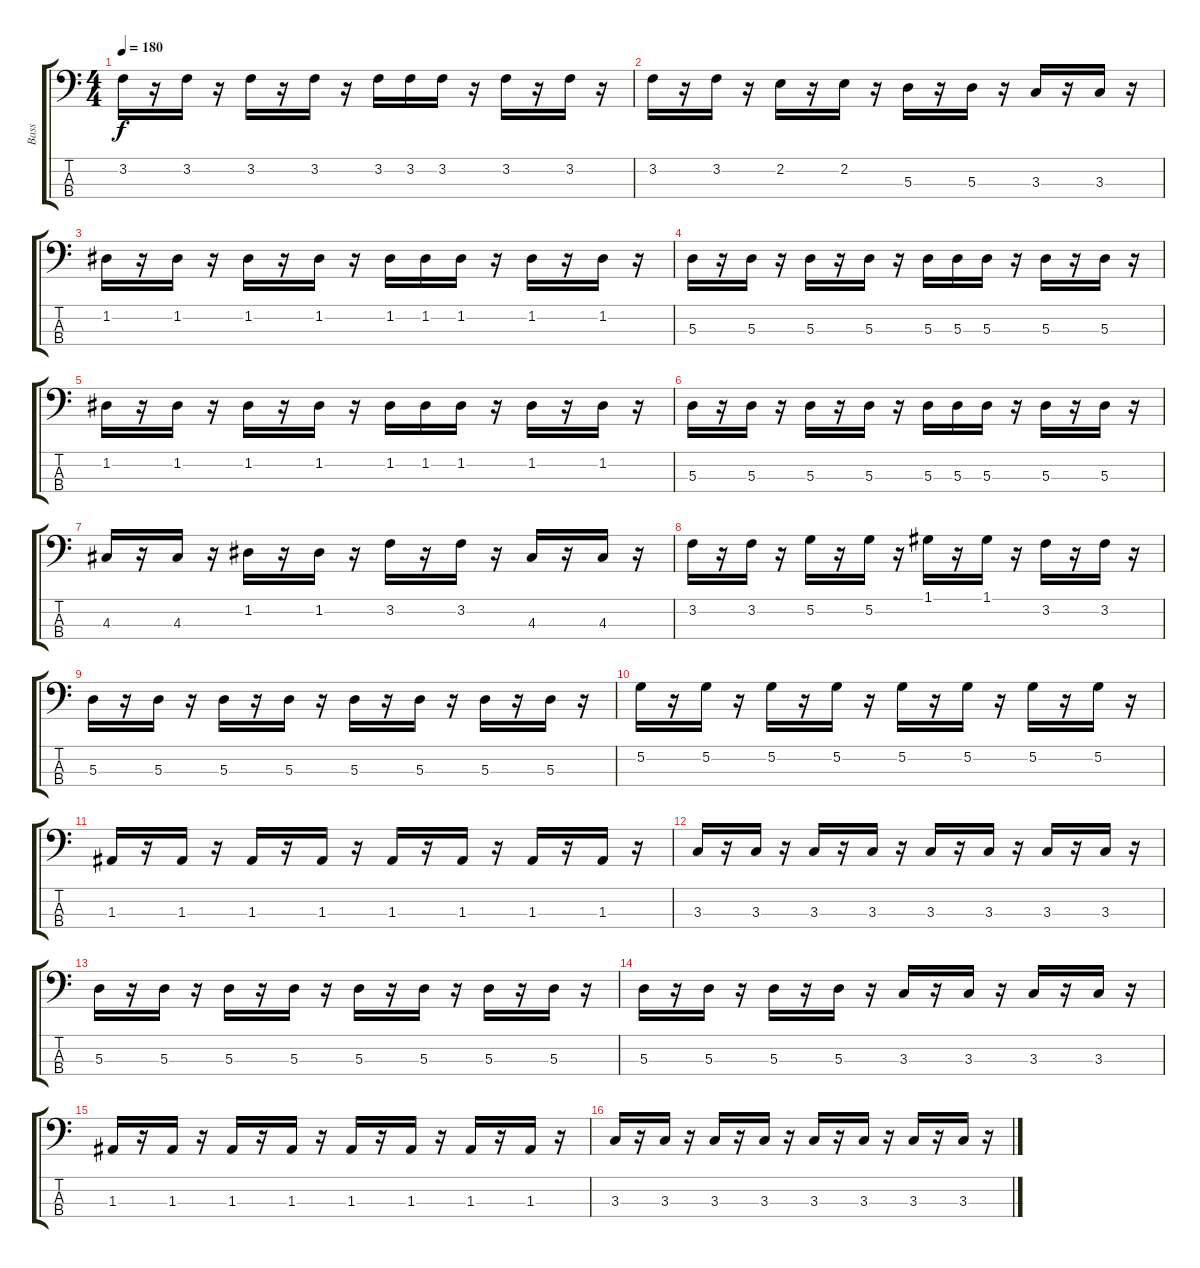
\track ("Bass" "Bass") {instrument electricbassfinger}
\staff {score tabs}
\tuning (G2 D2 A1 E1) {hide}
\ts (4 4)
\tempo 180
\clef f4
\ks c
3.2.16{dy f} r.16 3.2.16 r.16 3.2.16 r.16 3.2.16 r.16 3.2.16 3.2.16 3.2.16 r.16 3.2.16 r.16 3.2.16 r.16 |
3.2.16 r.16 3.2.16 r.16 2.2.16 r.16 2.2.16 r.16 5.3.16 r.16 5.3.16 r.16 3.3.16 r.16 3.3.16 r.16 |
1.2.16 r.16 1.2.16 r.16 1.2.16 r.16 1.2.16 r.16 1.2.16 1.2.16 1.2.16 r.16 1.2.16 r.16 1.2.16 r.16 |
5.3.16 r.16 5.3.16 r.16 5.3.16 r.16 5.3.16 r.16 5.3.16 5.3.16 5.3.16 r.16 5.3.16 r.16 5.3.16 r.16 |
1.2.16 r.16 1.2.16 r.16 1.2.16 r.16 1.2.16 r.16 1.2.16 1.2.16 1.2.16 r.16 1.2.16 r.16 1.2.16 r.16 |
5.3.16 r.16 5.3.16 r.16 5.3.16 r.16 5.3.16 r.16 5.3.16 5.3.16 5.3.16 r.16 5.3.16 r.16 5.3.16 r.16 |
4.3.16 r.16 4.3.16 r.16 1.2.16 r.16 1.2.16 r.16 3.2.16 r.16 3.2.16 r.16 4.3.16 r.16 4.3.16 r.16 |
3.2.16 r.16 3.2.16 r.16 5.2.16 r.16 5.2.16 r.16 1.1.16 r.16 1.1.16 r.16 3.2.16 r.16 3.2.16 r.16 |
5.3.16 r.16 5.3.16 r.16 5.3.16 r.16 5.3.16 r.16 5.3.16 r.16 5.3.16 r.16 5.3.16 r.16 5.3.16 r.16 |
5.2.16 r.16 5.2.16 r.16 5.2.16 r.16 5.2.16 r.16 5.2.16 r.16 5.2.16 r.16 5.2.16 r.16 5.2.16 r.16 |
1.3.16 r.16 1.3.16 r.16 1.3.16 r.16 1.3.16 r.16 1.3.16 r.16 1.3.16 r.16 1.3.16 r.16 1.3.16 r.16 |
3.3.16 r.16 3.3.16 r.16 3.3.16 r.16 3.3.16 r.16 3.3.16 r.16 3.3.16 r.16 3.3.16 r.16 3.3.16 r.16 |
5.3.16 r.16 5.3.16 r.16 5.3.16 r.16 5.3.16 r.16 5.3.16 r.16 5.3.16 r.16 5.3.16 r.16 5.3.16 r.16 |
5.3.16 r.16 5.3.16 r.16 5.3.16 r.16 5.3.16 r.16 3.3.16 r.16 3.3.16 r.16 3.3.16 r.16 3.3.16 r.16 |
1.3.16 r.16 1.3.16 r.16 1.3.16 r.16 1.3.16 r.16 1.3.16 r.16 1.3.16 r.16 1.3.16 r.16 1.3.16 r.16 |
3.3.16 r.16 3.3.16 r.16 3.3.16 r.16 3.3.16 r.16 3.3.16 r.16 3.3.16 r.16 3.3.16 r.16 3.3.16 r.16
